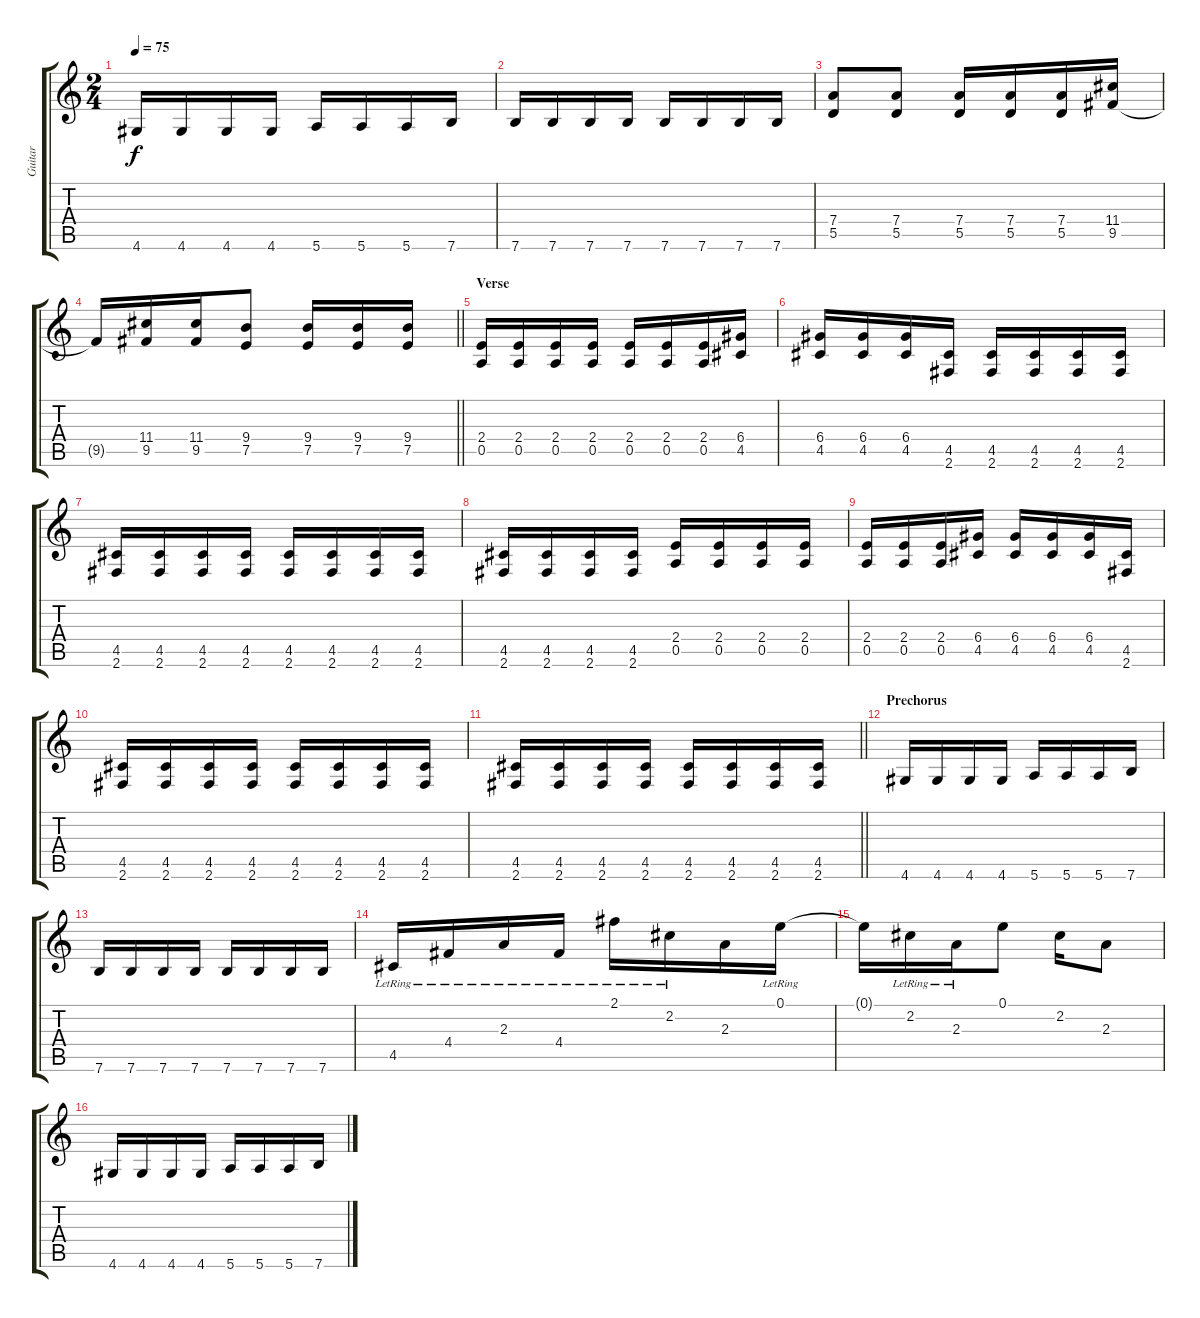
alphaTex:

\track ("Guitar" "Guitar") {instrument distortionguitar}
\staff {score tabs}
\tuning (E4 B3 G3 D3 A2 E2) {hide}
\ts (2 4)
\tempo 75
\clef g2
\ks c
4.6.16{dy f} 4.6.16 4.6.16 4.6.16 5.6.16 5.6.16 5.6.16 7.6.16 |
7.6.16 7.6.16 7.6.16 7.6.16 7.6.16 7.6.16 7.6.16 7.6.16 |
(7.4 5.5).8 (7.4 5.5).8 (7.4 5.5).16 (7.4 5.5).16 (7.4 5.5).16 (11.4 9.5).16 |
\barLineRight lightlight
9.5{t}.16 (11.4 9.5).16 (11.4 9.5).16 (9.4 7.5).8 (9.4 7.5).16 (9.4 7.5).16 (9.4 7.5).16 |
\section ("" "Verse")
(2.4 0.5).16 (2.4 0.5).16 (2.4 0.5).16 (2.4 0.5).16 (2.4 0.5).16 (2.4 0.5).16 (2.4 0.5).16 (6.4 4.5).16 |
(6.4 4.5).16 (6.4 4.5).16 (6.4 4.5).16 (4.5 2.6).16 (4.5 2.6).16 (4.5 2.6).16 (4.5 2.6).16 (4.5 2.6).16 |
(4.5 2.6).16 (4.5 2.6).16 (4.5 2.6).16 (4.5 2.6).16 (4.5 2.6).16 (4.5 2.6).16 (4.5 2.6).16 (4.5 2.6).16 |
(4.5 2.6).16 (4.5 2.6).16 (4.5 2.6).16 (4.5 2.6).16 (2.4 0.5).16 (2.4 0.5).16 (2.4 0.5).16 (2.4 0.5).16 |
(2.4 0.5).16 (2.4 0.5).16 (2.4 0.5).16 (6.4 4.5).16 (6.4 4.5).16 (6.4 4.5).16 (6.4 4.5).16 (4.5 2.6).16 |
(4.5 2.6).16 (4.5 2.6).16 (4.5 2.6).16 (4.5 2.6).16 (4.5 2.6).16 (4.5 2.6).16 (4.5 2.6).16 (4.5 2.6).16 |
\barLineRight lightlight
(4.5 2.6).16 (4.5 2.6).16 (4.5 2.6).16 (4.5 2.6).16 (4.5 2.6).16 (4.5 2.6).16 (4.5 2.6).16 (4.5 2.6).16 |
\section ("" "Prechorus")
4.6.16 4.6.16 4.6.16 4.6.16 5.6.16 5.6.16 5.6.16 7.6.16 |
7.6.16 7.6.16 7.6.16 7.6.16 7.6.16 7.6.16 7.6.16 7.6.16 |
4.5{lr}.16 4.4{lr}.16 2.3{lr}.16 4.4{lr}.16 2.1{lr}.16 2.2{lr}.16 2.3.16 0.1{lr}.16 |
0.1{t}.16 2.2{lr}.16 2.3{lr}.16 0.1.8 2.2.16 2.3.8 |
4.6.16 4.6.16 4.6.16 4.6.16 5.6.16 5.6.16 5.6.16 7.6.16
